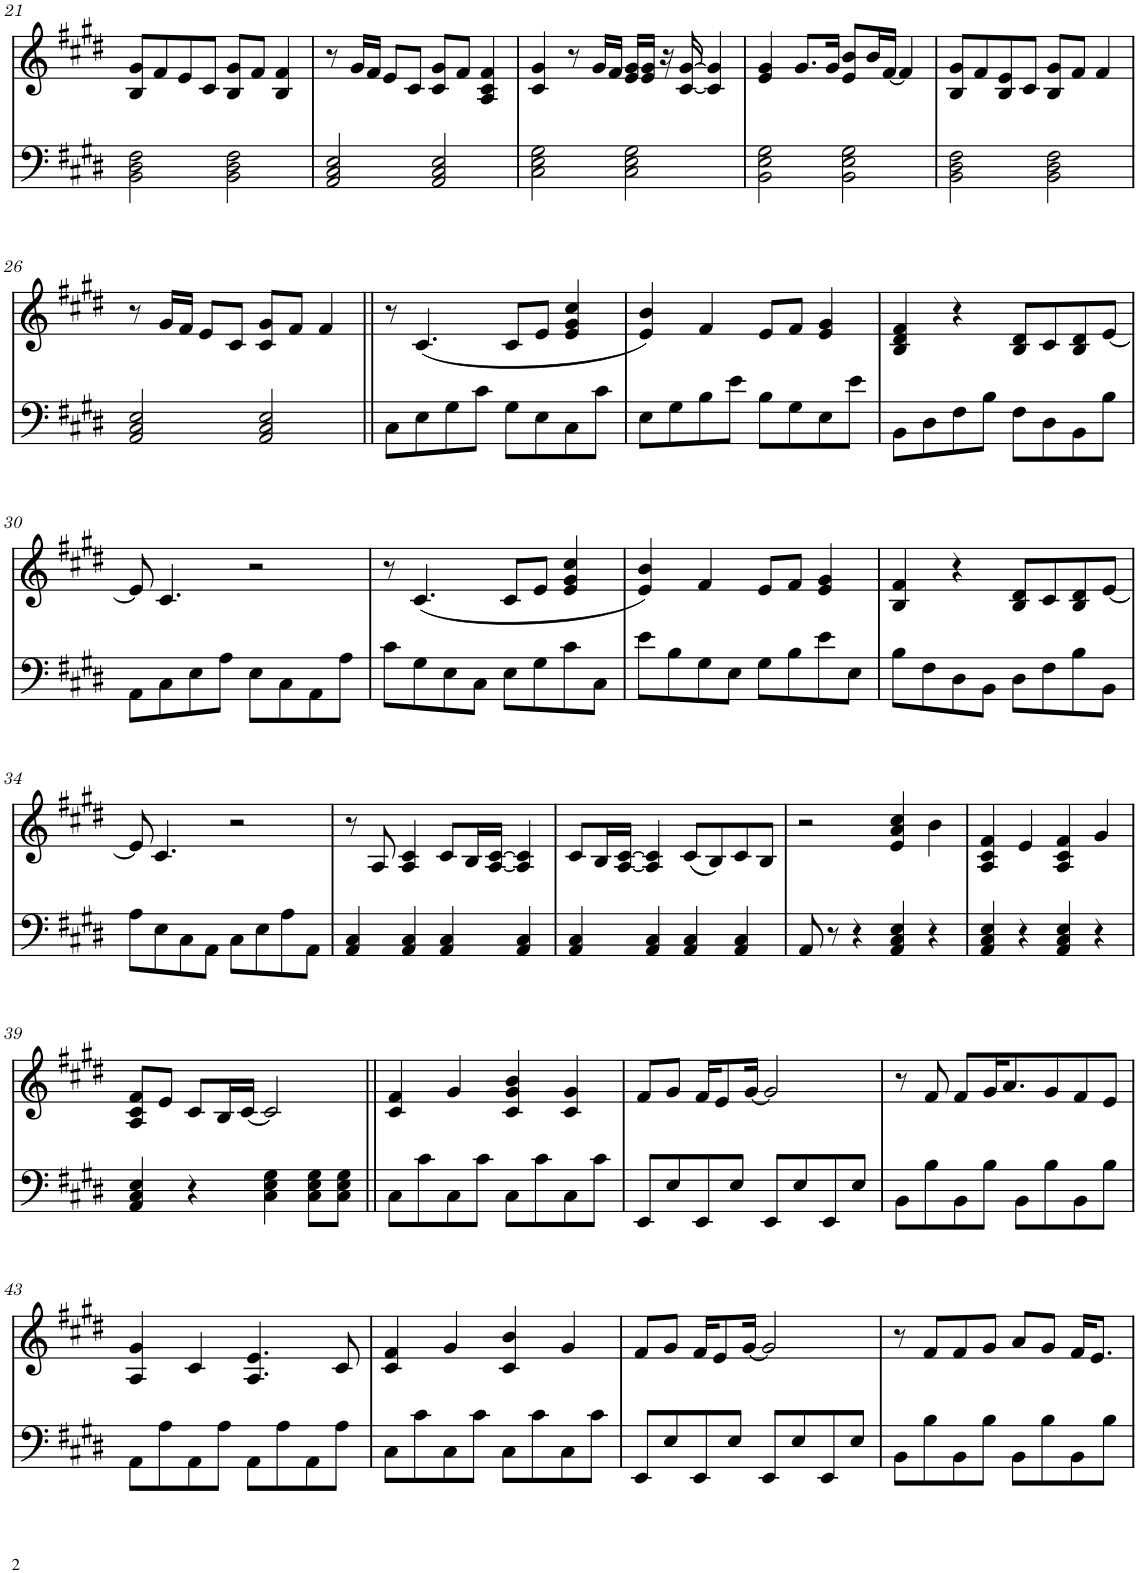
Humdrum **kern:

**kern	**kern
*part1	*part1
*staff2	*staff1
*I"Piano	*
*I'Pno.	*
!!LO:PB:g=z
*clefF4	*clefG2
*k[f#c#g#d#]	*k[f#c#g#d#]
*M4/4	*M4/4
=21	=21
2BB\ 2D#\ 2F#\	8B/ 8g#/L
.	8f#/
.	8e/
.	8c#/J
2BB\ 2D#\ 2F#\	8B/ 8g#/L
.	8f#/J
.	4B/ 4f#/
=22	=22
2AA/ 2C#/ 2E/	8r
.	16g#/LL
.	16f#/JJ
.	8e/L
.	8c#/J
2AA/ 2C#/ 2E/	8c#/ 8g#/L
.	8f#/J
.	4A/ 4c#/ 4f#/
=23	=23
2C#\ 2E\ 2G#\	4c#/ 4g#/
.	8r
.	16g#/LL
.	16f#/JJ
2C#\ 2E\ 2G#\	16e/ 16g#/LL
.	16e/ 16g#/JJ
.	16r
.	[16c#/ [16g#/
.	4c#/] 4g#/]
=24	=24
2BB\ 2E\ 2G#\	4e/ 4g#/
.	8.g#/L
.	16g#/Jk
2BB\ 2E\ 2G#\	8e/ 8b/L
.	16b/L
.	[16f#/JJ
.	4f#/]
=25	=25
2BB\ 2D#\ 2F#\	8B/ 8g#/L
.	8f#/
.	8B/ 8e/
.	8c#/J
2BB\ 2D#\ 2F#\	8B/ 8g#/L
.	8f#/J
.	4f#/
!!LO:LB:g=z
=26	=26
2AA/ 2C#/ 2E/	8r
.	16g#/LL
.	16f#/JJ
.	8e/L
.	8c#/J
2AA/ 2C#/ 2E/	8c#/ 8g#/L
.	8f#/J
.	4f#/
=27||	=27||
8C#\L	8r
8E\	(4.c#/
8G#\	.
8c#\J	.
8G#\L	8c#/L
8E\	8e/J
8C#\	4e/ 4g#/ 4cc#/
8c#\J	.
=28	=28
8E\L	4e/ 4b/)
8G#\	.
8B\	4f#/
8e\J	.
8B\L	8e/L
8G#\	8f#/J
8E\	4e/ 4g#/
8e\J	.
=29	=29
8BB\L	4B/ 4d#/ 4f#/
8D#\	.
8F#\	4r
8B\J	.
8F#\L	8B/ 8d#/L
8D#\	8c#/
8BB\	8B/ 8d#/
8B\J	[8e/J
!!LO:LB:g=z
=30	=30
8AA\L	8e/]
8C#\	4.c#/
8E\	.
8A\J	.
8E\L	2r
8C#\	.
8AA\	.
8A\J	.
=31	=31
8c#\L	8r
8G#\	(4.c#/
8E\	.
8C#\J	.
8E\L	8c#/L
8G#\	8e/J
8c#\	4e/ 4g#/ 4cc#/
8C#\J	.
=32	=32
8e\L	4e/ 4b/)
8B\	.
8G#\	4f#/
8E\J	.
8G#\L	8e/L
8B\	8f#/J
8e\	4e/ 4g#/
8E\J	.
=33	=33
8B\L	4B/ 4f#/
8F#\	.
8D#\	4r
8BB\J	.
8D#\L	8B/ 8d#/L
8F#\	8c#/
8B\	8B/ 8d#/
8BB\J	[8e/J
!!LO:LB:g=z
=34	=34
8A\L	8e/]
8E\	4.c#/
8C#\	.
8AA\J	.
8C#\L	2r
8E\	.
8A\	.
8AA\J	.
=35	=35
4AA/ 4C#/	8r
.	8A/
4AA/ 4C#/	4A/ 4c#/
4AA/ 4C#/	8c#/L
.	16B/L
.	[16A/ [16c#/JJ
4AA/ 4C#/	4A/] 4c#/]
=36	=36
4AA/ 4C#/	8c#/L
.	16B/L
.	[16A/ [16c#/JJ
4AA/ 4C#/	4A/] 4c#/]
4AA/ 4C#/	(8c#/L
.	8B/)
4AA/ 4C#/	8c#/
.	8B/J
=37	=37
8AA/	2r
8r	.
4r	.
4AA/ 4C#/ 4E/	4e/ 4a/ 4cc#/
4r	4b\
=38	=38
4AA/ 4C#/ 4E/	4A/ 4c#/ 4f#/
4r	4e/
4AA/ 4C#/ 4E/	4A/ 4c#/ 4f#/
4r	4g#/
!!LO:LB:g=z
=39	=39
4AA/ 4C#/ 4E/	8A/ 8c#/ 8f#/L
.	8e/J
4r	8c#/L
.	16B/L
.	[16c#/JJ
4C#\ 4E\ 4G#\	2c#/]
8C#\ 8E\ 8G#\L	.
8C#\ 8E\ 8G#\J	.
=40||	=40||
8C#\L	4c#/ 4f#/
8c#\	.
8C#\	4g#/
8c#\J	.
8C#\L	4c#/ 4g#/ 4b/
8c#\	.
8C#\	4c#/ 4g#/
8c#\J	.
=41	=41
8EE/L	8f#/L
8E/	8g#/J
8EE/	16f#/KL
.	8e/
8E/J	.
.	[16g#/Jk
8EE/L	2g#/]
8E/	.
8EE/	.
8E/J	.
=42	=42
8BB\L	8r
8B\	8f#/
8BB\	8f#/L
8B\J	16g#/K
.	8.a/
8BB\L	.
8B\	8g#/
8BB\	8f#/
8B\J	8e/J
!!LO:LB:g=z
=43	=43
8AA\L	4A/ 4g#/
8A\	.
8AA\	4c#/
8A\J	.
8AA\L	4.A/ 4.e/
8A\	.
8AA\	.
8A\J	8c#/
=44	=44
8C#\L	4c#/ 4f#/
8c#\	.
8C#\	4g#/
8c#\J	.
8C#\L	4c#/ 4b/
8c#\	.
8C#\	4g#/
8c#\J	.
=45	=45
8EE/L	8f#/L
8E/	8g#/J
8EE/	16f#/KL
.	8e/
8E/J	.
.	[16g#/Jk
8EE/L	2g#/]
8E/	.
8EE/	.
8E/J	.
=46	=46
8BB\L	8r
8B\	8f#/L
8BB\	8f#/
8B\J	8g#/J
8BB\L	8a/L
8B\	8g#/J
8BB\	16f#/KL
.	8.e/J
8B\J	.
=	=
*-	*-
